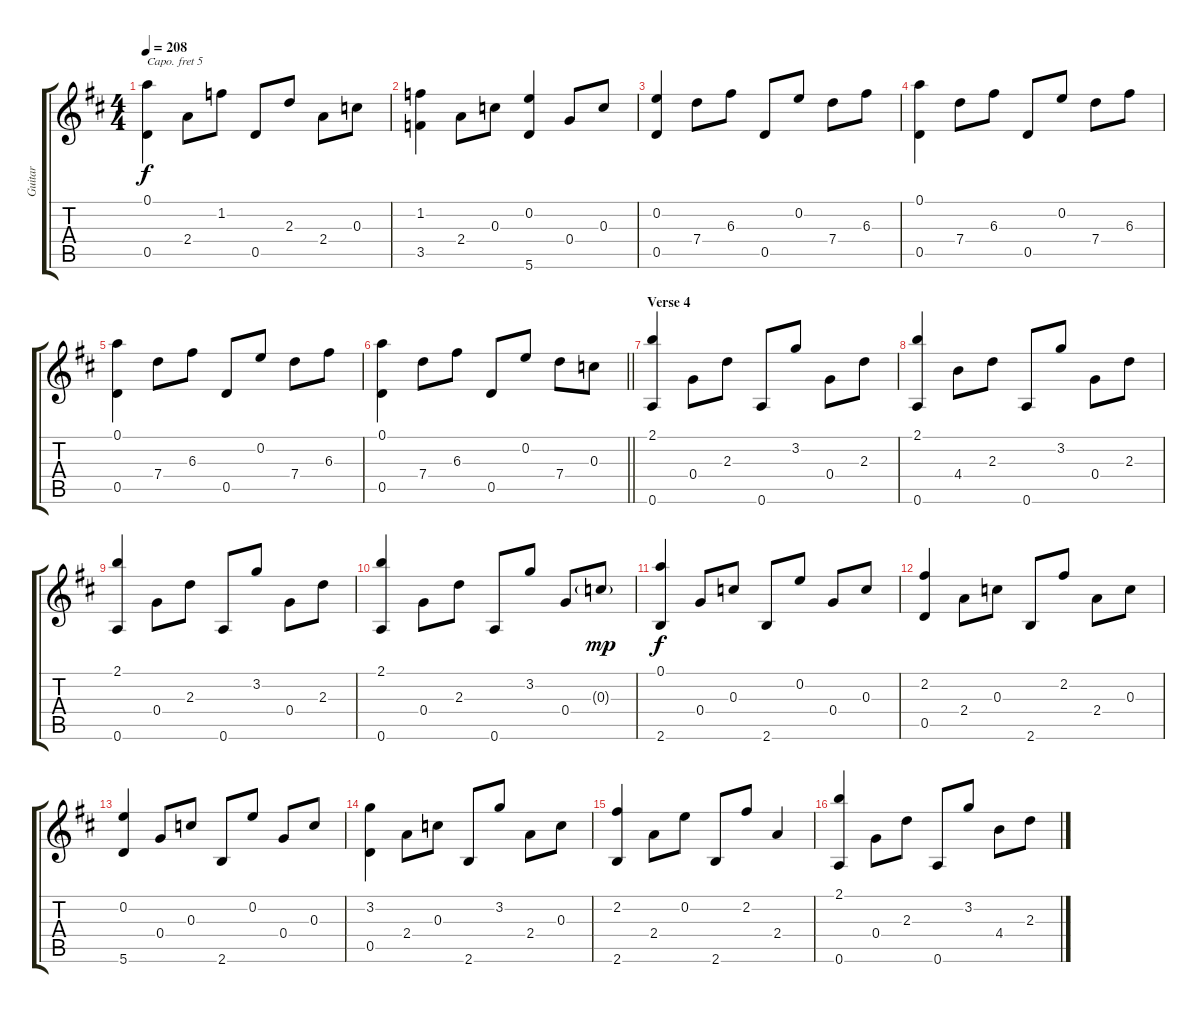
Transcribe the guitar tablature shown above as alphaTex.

\track ("Guitar" "Guitar") {instrument acousticguitarnylon}
\staff {score tabs}
\capo 5
\tuning (E4 B3 G3 D3 A2 E2) {hide}
\ts (4 4)
\tempo 208
\clef g2
\ks d
(0.1 0.5).4{dy f} 2.4.8 1.2.8 0.5.8 2.3.8 2.4.8 0.3.8 |
(1.2 3.5).4 2.4.8 0.3.8 (0.2 5.6).4 0.4.8 0.3.8 |
(0.2 0.5).4 7.4.8 6.3.8 0.5.8 0.2.8 7.4.8 6.3.8 |
(0.1 0.5).4 7.4.8 6.3.8 0.5.8 0.2.8 7.4.8 6.3.8 |
(0.1 0.5).4 7.4.8 6.3.8 0.5.8 0.2.8 7.4.8 6.3.8 |
\barLineRight lightlight
(0.1 0.5).4 7.4.8 6.3.8 0.5.8 0.2.8 7.4.8 0.3.8 |
\section ("" "Verse 4")
(2.1 0.6).4 0.4.8 2.3.8 0.6.8 3.2.8 0.4.8 2.3.8 |
(2.1 0.6).4 4.4.8 2.3.8 0.6.8 3.2.8 0.4.8 2.3.8 |
(2.1 0.6).4 0.4.8 2.3.8 0.6.8 3.2.8 0.4.8 2.3.8 |
(2.1 0.6).4 0.4.8 2.3.8 0.6.8 3.2.8 0.4.8 0.3{g}.8{dy mp} |
(0.1 2.6).4{dy f} 0.4.8 0.3.8 2.6.8 0.2.8 0.4.8 0.3.8 |
(2.2 0.5).4 2.4.8 0.3.8 2.6.8 2.2.8 2.4.8 0.3.8 |
(0.2 5.6).4 0.4.8 0.3.8 2.6.8 0.2.8 0.4.8 0.3.8 |
(3.2 0.5).4 2.4.8 0.3.8 2.6.8 3.2.8 2.4.8 0.3.8 |
(2.2 2.6).4 2.4.8 0.2.8 2.6.8 2.2.8 2.4.4 |
(2.1 0.6).4 0.4.8 2.3.8 0.6.8 3.2.8 4.4.8 2.3.8
